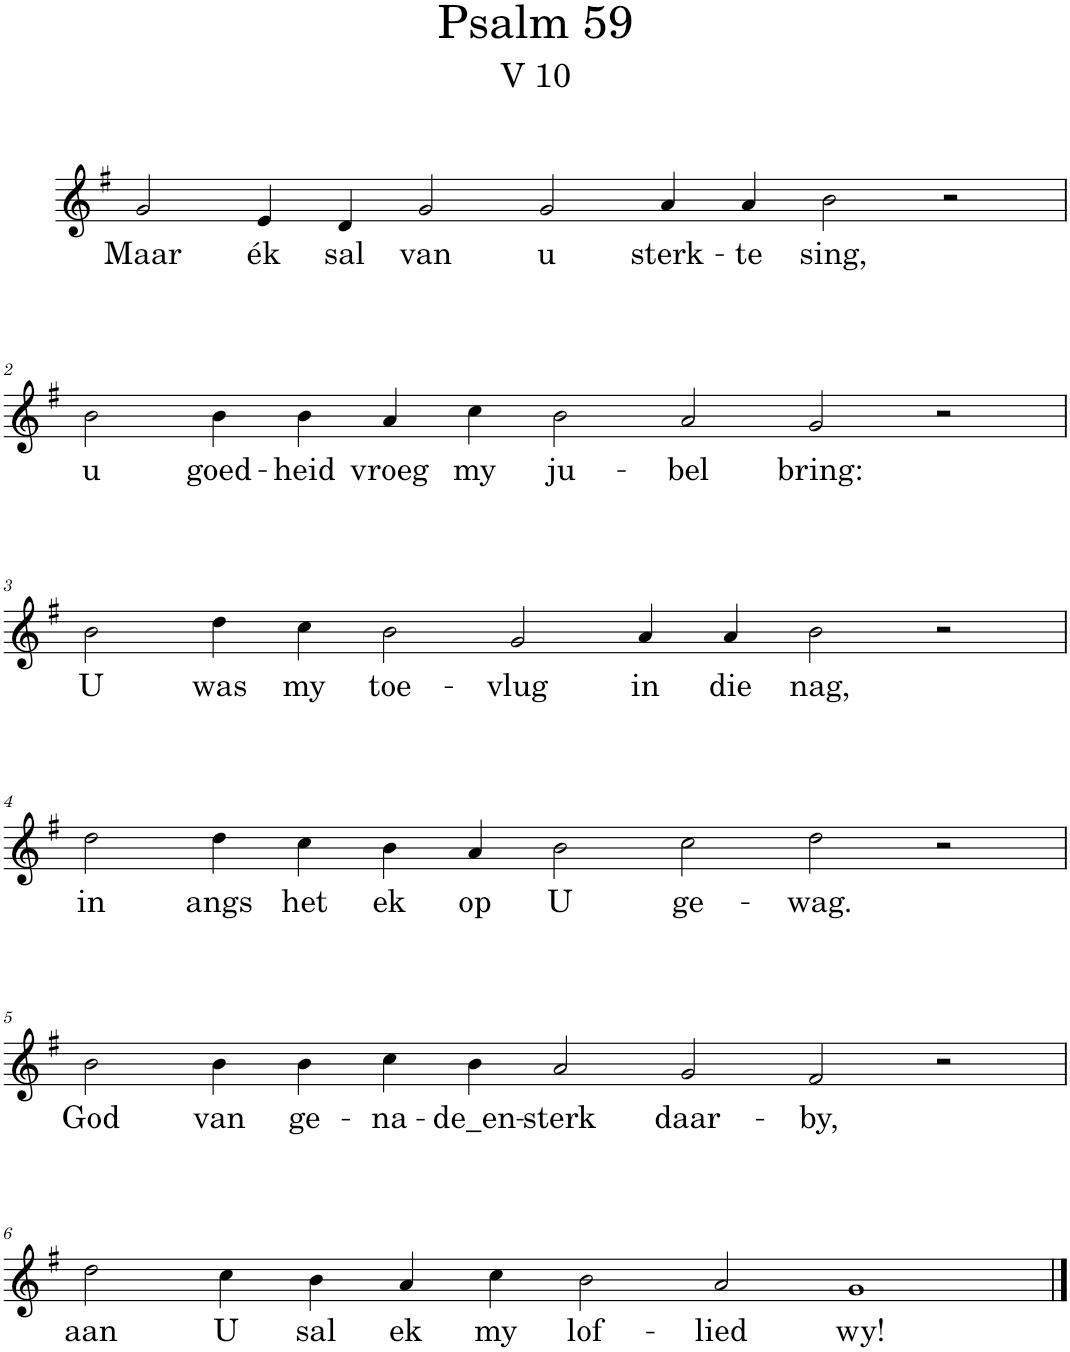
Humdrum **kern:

**kern	**text
*part1	*part1
*staff1	*staff1
*I"Organ	*
*I'Org.	*
*clefG2	*
*k[f#]	*
*M14/4	*
=1	=1
!	!LO:LY:b
2g/	Maar
!	!LO:LY:b
4e/	ék
!	!LO:LY:b
4d/	sal
!	!LO:LY:b
2g/	van
!	!LO:LY:b
2g/	u
!	!LO:LY:b
4a/	sterk-
!	!LO:LY:b
4a/	-te
!	!LO:LY:b
2b\	sing,
2r	.
!!LO:LB:g=z
=2	=2
!	!LO:LY:b
2b\	u
!	!LO:LY:b
4b\	goed-
!	!LO:LY:b
4b\	-heid
!	!LO:LY:b
4a/	vroeg
!	!LO:LY:b
4cc\	my
!	!LO:LY:b
2b\	ju-
!	!LO:LY:b
2a/	-bel
!	!LO:LY:b
2g/	bring:
2r	.
!!LO:LB:g=z
=3	=3
!	!LO:LY:b
2b\	U
!	!LO:LY:b
4dd\	was
!	!LO:LY:b
4cc\	my
!	!LO:LY:b
2b\	toe-
!	!LO:LY:b
2g/	-vlug
!	!LO:LY:b
4a/	in
!	!LO:LY:b
4a/	die
!	!LO:LY:b
2b\	nag,
2r	.
!!LO:LB:g=z
=4	=4
!	!LO:LY:b
2dd\	in
!	!LO:LY:b
4dd\	angs
!	!LO:LY:b
4cc\	het
!	!LO:LY:b
4b\	ek
!	!LO:LY:b
4a/	op
!	!LO:LY:b
2b\	U
!	!LO:LY:b
2cc\	ge-
!	!LO:LY:b
2dd\	-wag.
2r	.
!!LO:LB:g=z
=5	=5
!	!LO:LY:b
2b\	God
!	!LO:LY:b
4b\	van
!	!LO:LY:b
4b\	ge-
!	!LO:LY:b
4cc\	-na-
!	!LO:LY:b
4b\	-de_en-
!	!LO:LY:b
2a/	-sterk
!	!LO:LY:b
2g/	daar-
!	!LO:LY:b
2f#/	-by,
2r	.
!!LO:LB:g=z
=6	=6
!	!LO:LY:b
2dd\	aan
!	!LO:LY:b
4cc\	U
!	!LO:LY:b
4b\	sal
!	!LO:LY:b
4a/	ek
!	!LO:LY:b
4cc\	my
!	!LO:LY:b
2b\	lof-
!	!LO:LY:b
2a/	-lied
!	!LO:LY:b
1g	wy!
==	==
*-	*-
